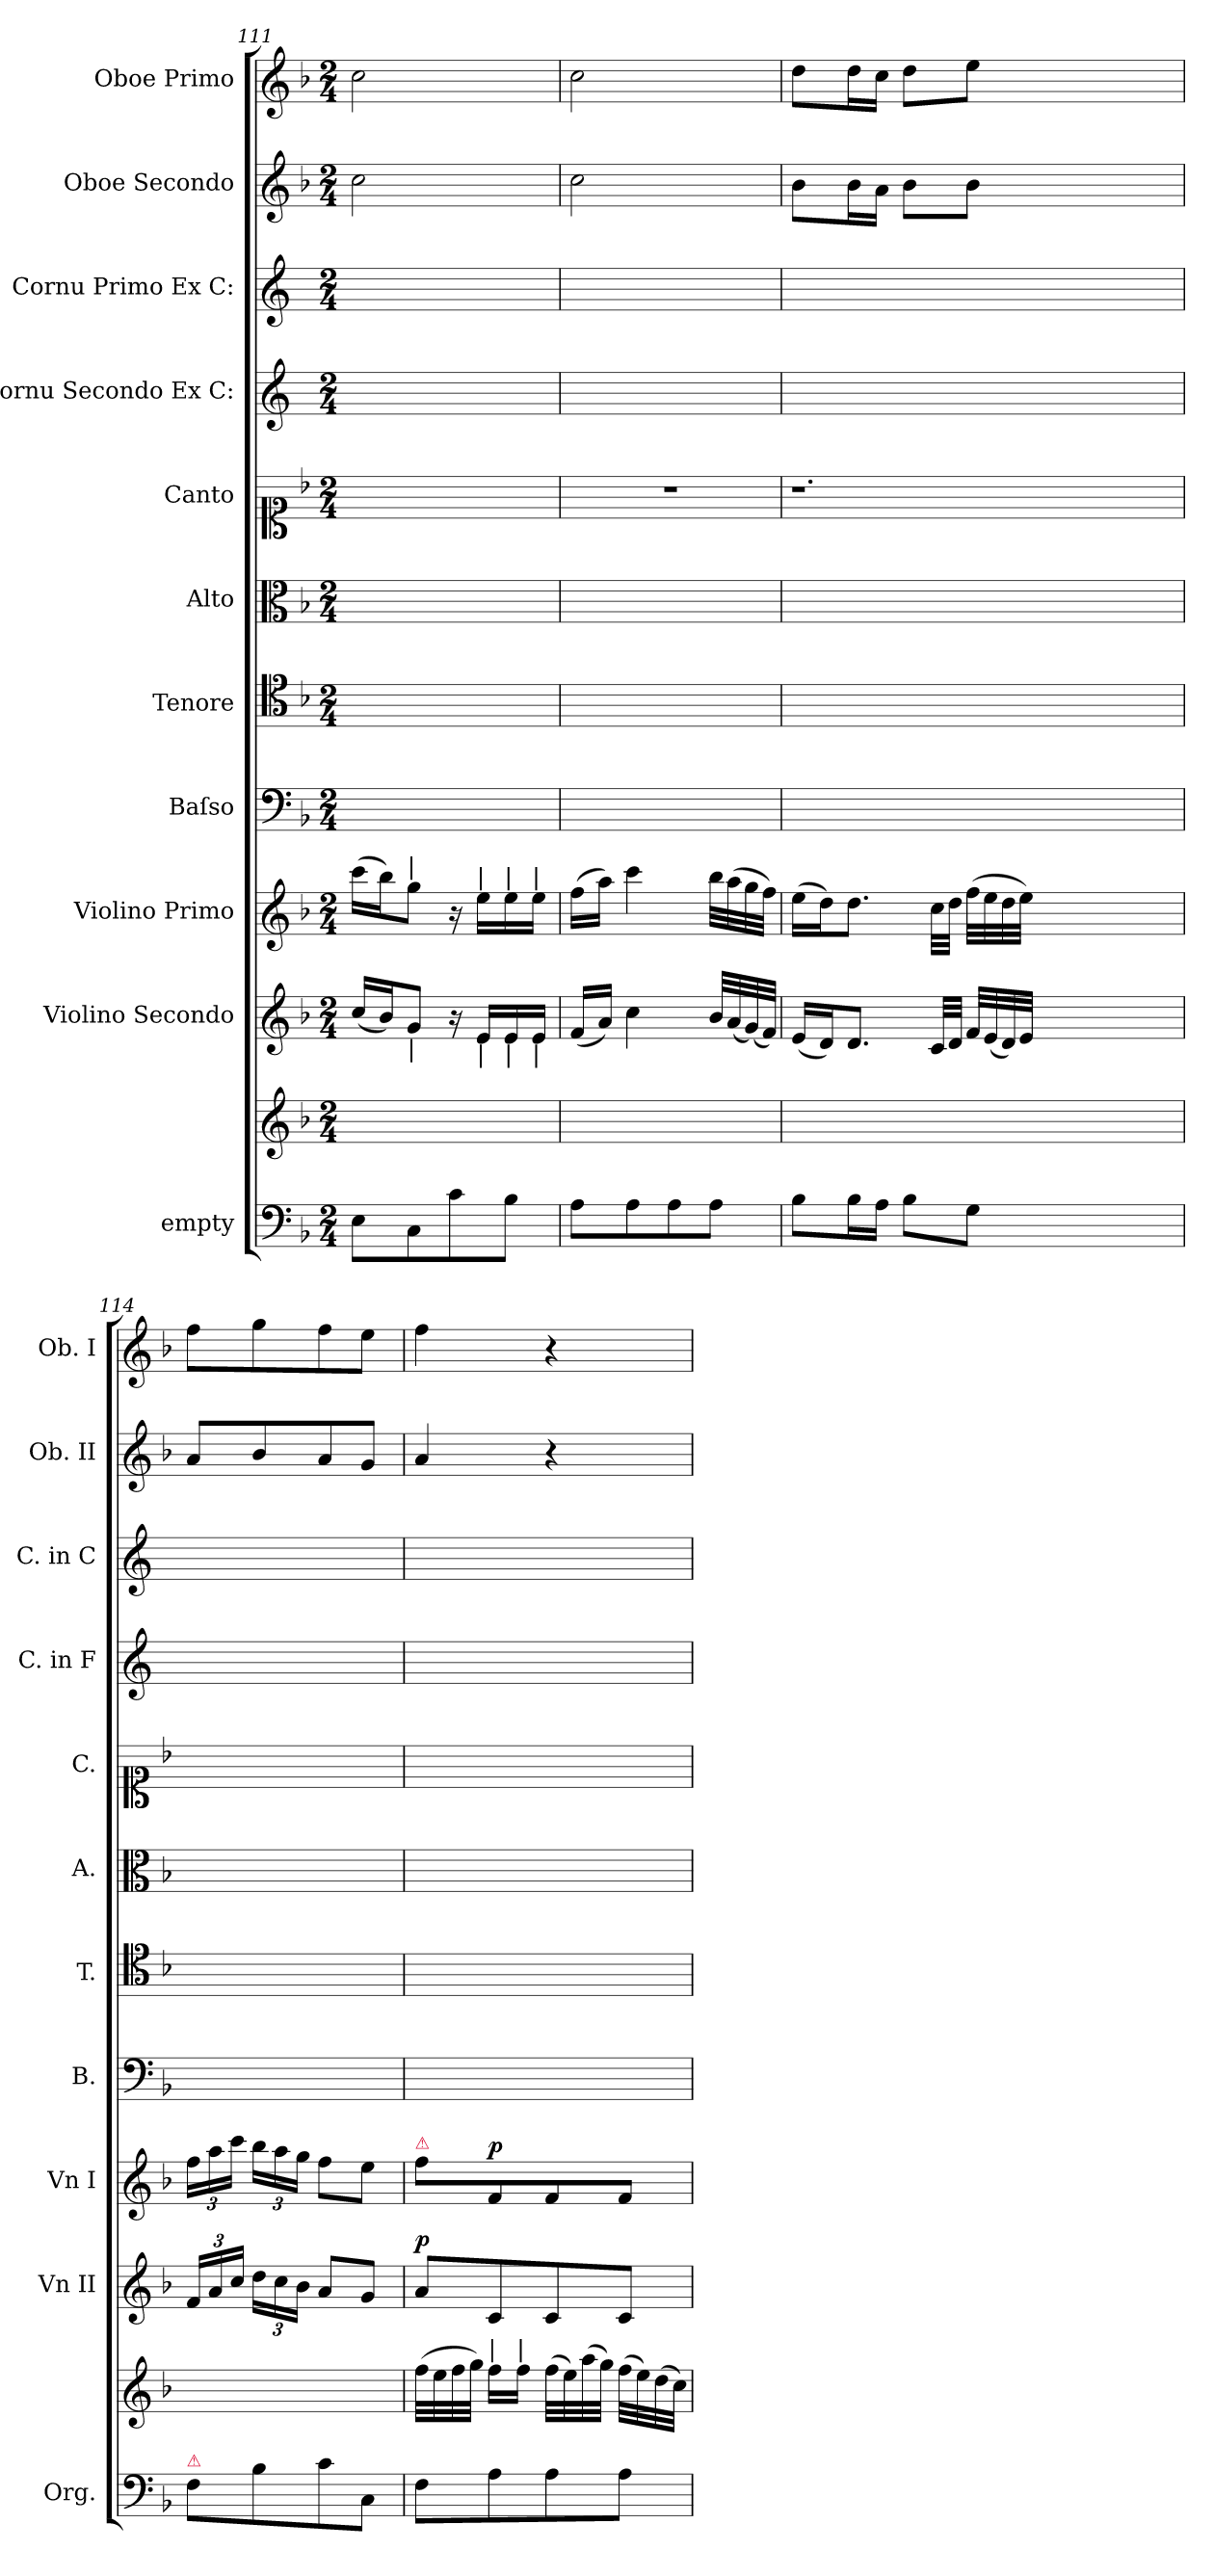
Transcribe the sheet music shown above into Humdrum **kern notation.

**kern	**kern	**kern	**dynam	**kern	**dynam	**kern	**kern	**kern	**kern	**kern	**kern	**kern	**kern
*part11	*part11	*part10	*part10	*part9	*part9	*part8	*part7	*part6	*part5	*part4	*part3	*part2	*part1
*staff12	*staff11	*staff10	*staff10	*staff9	*staff9	*staff8	*staff7	*staff6	*staff5	*staff4	*staff3	*staff2	*staff1
*I"empty	*	*I"Violino Secondo	*	*I"Violino Primo	*	*I"Baſso	*I"Tenore	*I"Alto	*I"Canto	*I"Cornu Secondo Ex C:	*I"Cornu Primo Ex C:	*I"Oboe Secondo	*I"Oboe Primo
*I'Org.	*	*I'Vn II	*	*I'Vn I	*	*I'B.	*I'T.	*I'A.	*I'C.	*I'C. in F	*I'C. in C	*I'Ob. II	*I'Ob. I
*clefF4	*clefG2	*clefG2	*	*clefG2	*	*clefF4	*clefC4	*clefC3	*clefC1	*clefG2	*clefG2	*clefG2	*clefG2
*	*	*	*	*	*	*	*	*	*	*ITrd4c7	*ITrd4c7	*	*
*k[b-]	*k[b-]	*k[b-]	*	*k[b-]	*	*k[b-]	*k[b-]	*k[b-]	*k[b-]	*k[b-]	*k[b-]	*k[b-]	*k[b-]
*F:	*F:	*F:	*	*F:	*	*F:	*F:	*F:	*F:	*F:	*F:	*F:	*F:
*M2/4	*M2/4	*M2/4	*	*M2/4	*	*M2/4	*M2/4	*M2/4	*M2/4	*M2/4	*M2/4	*M2/4	*M2/4
=111	=111	=111	=111	=111	=111	=111	=111	=111	=111	=111	=111	=111	=111
8E\L	2ryy	(16cc/LL	.	(16ccc\LL	.	2ryy	2ryy	2ryy	2ryy	2ryy	2ryy	2cc\	2cc\
.	.	16b-/J)	.	16bb-\J)	.	.	.	.	.	.	.	.	.
!	!	!	!	!LO:TX:a:t=|	!	!	!	!	!	!	!	!	!
!	!	!LO:TX:b:t=|	!	!	!	!	!	!	!	!	!	!	!
8C\	.	8g/J	.	8gg\J	.	.	.	.	.	.	.	.	.
8c\	.	16r	.	16r	.	.	.	.	.	.	.	.	.
!	!	!	!	!LO:TX:a:t=|	!	!	!	!	!	!	!	!	!
!	!	!LO:TX:b:t=|	!	!	!	!	!	!	!	!	!	!	!
.	.	16e/LL	.	16ee\LL	.	.	.	.	.	.	.	.	.
!	!	!	!	!LO:TX:a:t=|	!	!	!	!	!	!	!	!	!
!	!	!LO:TX:b:t=|	!	!	!	!	!	!	!	!	!	!	!
8B-\J	.	16e/	.	16ee\	.	.	.	.	.	.	.	.	.
!	!	!	!	!LO:TX:a:t=|	!	!	!	!	!	!	!	!	!
!	!	!LO:TX:b:t=|	!	!	!	!	!	!	!	!	!	!	!
.	.	16e/JJ	.	16ee\JJ	.	.	.	.	.	.	.	.	.
=112	=112	=112	=112	=112	=112	=112	=112	=112	=112	=112	=112	=112	=112
8A\L	2ryy	(16f/LL	.	(16ff\LL	.	2ryy	2ryy	2ryy	2r	2ryy	2ryy	2cc\	2cc\
.	.	16a/JJ)	.	16aa\JJ)	.	.	.	.	.	.	.	.	.
8A\	.	4cc\	.	4ccc\	.	.	.	.	.	.	.	.	.
8A\	.	.	.	.	.	.	.	.	.	.	.	.	.
8A\J	.	32b-/LLL	.	32bb-\LLL	.	.	.	.	.	.	.	.	.
.	.	(32a/	.	(32aa\	.	.	.	.	.	.	.	.	.
.	.	(32g/)	.	32gg\	.	.	.	.	.	.	.	.	.
.	.	32f/JJJ)	.	32ff\JJJ)	.	.	.	.	.	.	.	.	.
=113	=113	=113	=113	=113	=113	=113	=113	=113	=113	=113	=113	=113	=113
8B-\L	2ryy	(16e/LL	.	(16ee\LL	.	2ryy	2ryy	2ryy	1.r	2ryy	2ryy	8b-\L	8dd\L
.	.	16d/J)	.	16dd\J)	.	.	.	.	.	.	.	.	.
16B-\L	.	8.d/J	.	8.dd\J	.	.	.	.	.	.	.	16b-\L	16dd\L
16A\JJ	.	.	.	.	.	.	.	.	.	.	.	16a\JJ	16cc\JJ
8B-\L	.	.	.	.	.	.	.	.	.	.	.	8b-\L	8dd\L
.	.	32c/LLL	.	32cc\LLL	.	.	.	.	.	.	.	.	.
.	.	32d/JJJ	.	32dd\JJJ	.	.	.	.	.	.	.	.	.
8G\J	.	32f/LLL	.	(32ff\LLL	.	.	.	.	.	.	.	8b-\J	8ee\J
.	.	(32e/	.	32ee\	.	.	.	.	.	.	.	.	.
.	.	32d/)	.	32dd\	.	.	.	.	.	.	.	.	.
.	.	32e/JJJ	.	32ee\JJJ)	.	.	.	.	.	.	.	.	.
1ryy	1ryy	1ryy	.	1ryy	.	1ryy	1ryy	1ryy	.	1ryy	1ryy	1ryy	1ryy
=114	=114	=114	=114	=114	=114	=114	=114	=114	=114	=114	=114	=114	=114
!LO:TX:a:color=crimson:t=⚠	!	!	!	!	!	!	!	!	!	!	!	!	!
8F\L	2ryy	24f/LL	.	24ff\LL	.	2ryy	2ryy	2ryy	2ryy	2ryy	2ryy	8a/L	8ff\L
.	.	24a/	.	24aa\	.	.	.	.	.	.	.	.	.
.	.	24cc/JJ	.	24ccc\JJ	.	.	.	.	.	.	.	.	.
8B-\	.	24dd\LL	.	24bb-\LL	.	.	.	.	.	.	.	8b-/	8gg\
.	.	24cc\	.	24aa\	.	.	.	.	.	.	.	.	.
.	.	24b-\JJ	.	24gg\JJ	.	.	.	.	.	.	.	.	.
8c\	.	8a/L	.	8ff\L	.	.	.	.	.	.	.	8a/	8ff\
8C/J	.	8g/J	.	8ee\J	.	.	.	.	.	.	.	8g/J	8ee\J
=115	=115	=115	=115	=115	=115	=115	=115	=115	=115	=115	=115	=115	=115
!	!	!	!	!LO:TX:a:color=crimson:t=⚠	!	!	!	!	!	!	!	!	!
!	!	!	!LO:DY:a	!	!	!	!	!	!	!	!	!	!
8F\L	(32ff\LLL	8a/L	p	8ff\L	.	2ryy	2ryy	2ryy	2ryy	2ryy	2ryy	4a/	4ff\
.	32ee\	.	.	.	.	.	.	.	.	.	.	.	.
.	32ff\	.	.	.	.	.	.	.	.	.	.	.	.
.	32gg\JJJ)	.	.	.	.	.	.	.	.	.	.	.	.
!	!LO:TX:a:t=|	!	!	!	!	!	!	!	!	!	!	!	!
!	!	!	!	!	!LO:DY:a	!	!	!	!	!	!	!	!
8A\	16ff\LL	8c/	.	8f/	p	.	.	.	.	.	.	.	.
!	!LO:TX:a:t=|	!	!	!	!	!	!	!	!	!	!	!	!
.	16ff\JJ	.	.	.	.	.	.	.	.	.	.	.	.
8A\	(32ff\LLL	8c/	.	8f/	.	.	.	.	.	.	.	4r	4r
.	32ee\)	.	.	.	.	.	.	.	.	.	.	.	.
.	(32aa\	.	.	.	.	.	.	.	.	.	.	.	.
.	32gg\JJJ)	.	.	.	.	.	.	.	.	.	.	.	.
8A\J	(32ff\LLL	8c/J	.	8f/J	.	.	.	.	.	.	.	.	.
.	32ee\)	.	.	.	.	.	.	.	.	.	.	.	.
.	(32dd\	.	.	.	.	.	.	.	.	.	.	.	.
.	32cc\JJJ)	.	.	.	.	.	.	.	.	.	.	.	.
=	=	=	=	=	=	=	=	=	=	=	=	=	=
*-	*-	*-	*-	*-	*-	*-	*-	*-	*-	*-	*-	*-	*-
